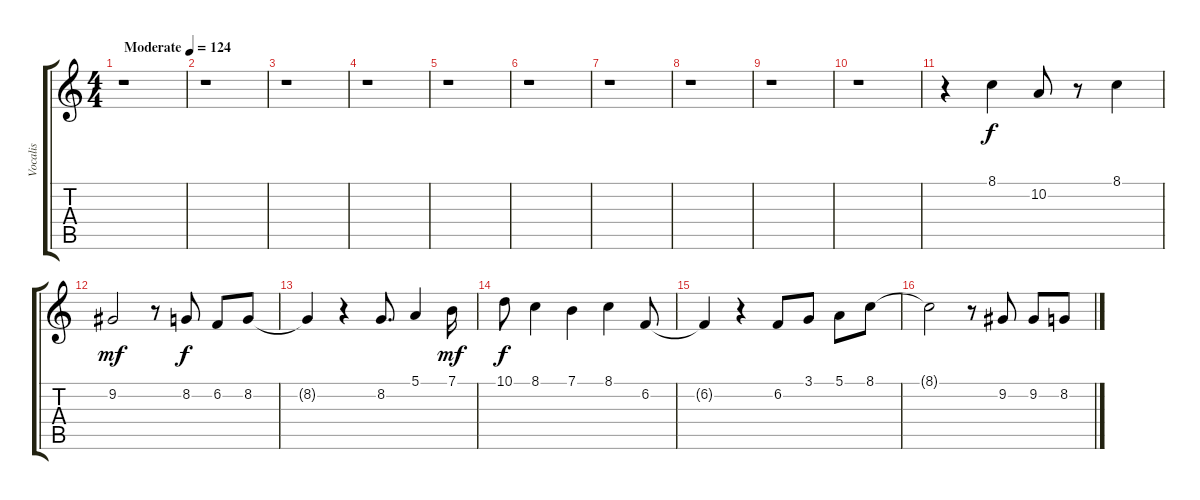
\track ("Vocalis" "Vocalis") {instrument voiceoohs}
\staff {score tabs}
\tuning (E4 B3 G3 D3 A2 E2) {hide}
\ts (4 4)
\tempo (124 "Moderate")
\clef g2
\ks c
r.1{dy f instrument voiceoohs} |
r.1 |
r.1 |
r.1 |
r.1 |
r.1{txt ""} |
r.1 |
r.1 |
r.1 |
r.1 |
r.4 8.1.4{lyrics (0 "") lyrics (1 "") lyrics (2 "") lyrics (3 "") lyrics (4 "")} 10.2.8 r.8 8.1.4 |
9.2.2{dy mf} r.8 8.2.8{dy f} 6.2.8 8.2.8 |
8.2{t}.4 r.4 8.2.8{d} 5.1.4 7.1.16{dy mf} |
10.1.8{dy f} 8.1.4 7.1.4 8.1.4 6.2.8 |
6.2{t}.4 r.4 6.2.8 3.1.8 5.1.8 8.1.8 |
8.1{t}.2 r.8 9.2.8 9.2.8 8.2.8
